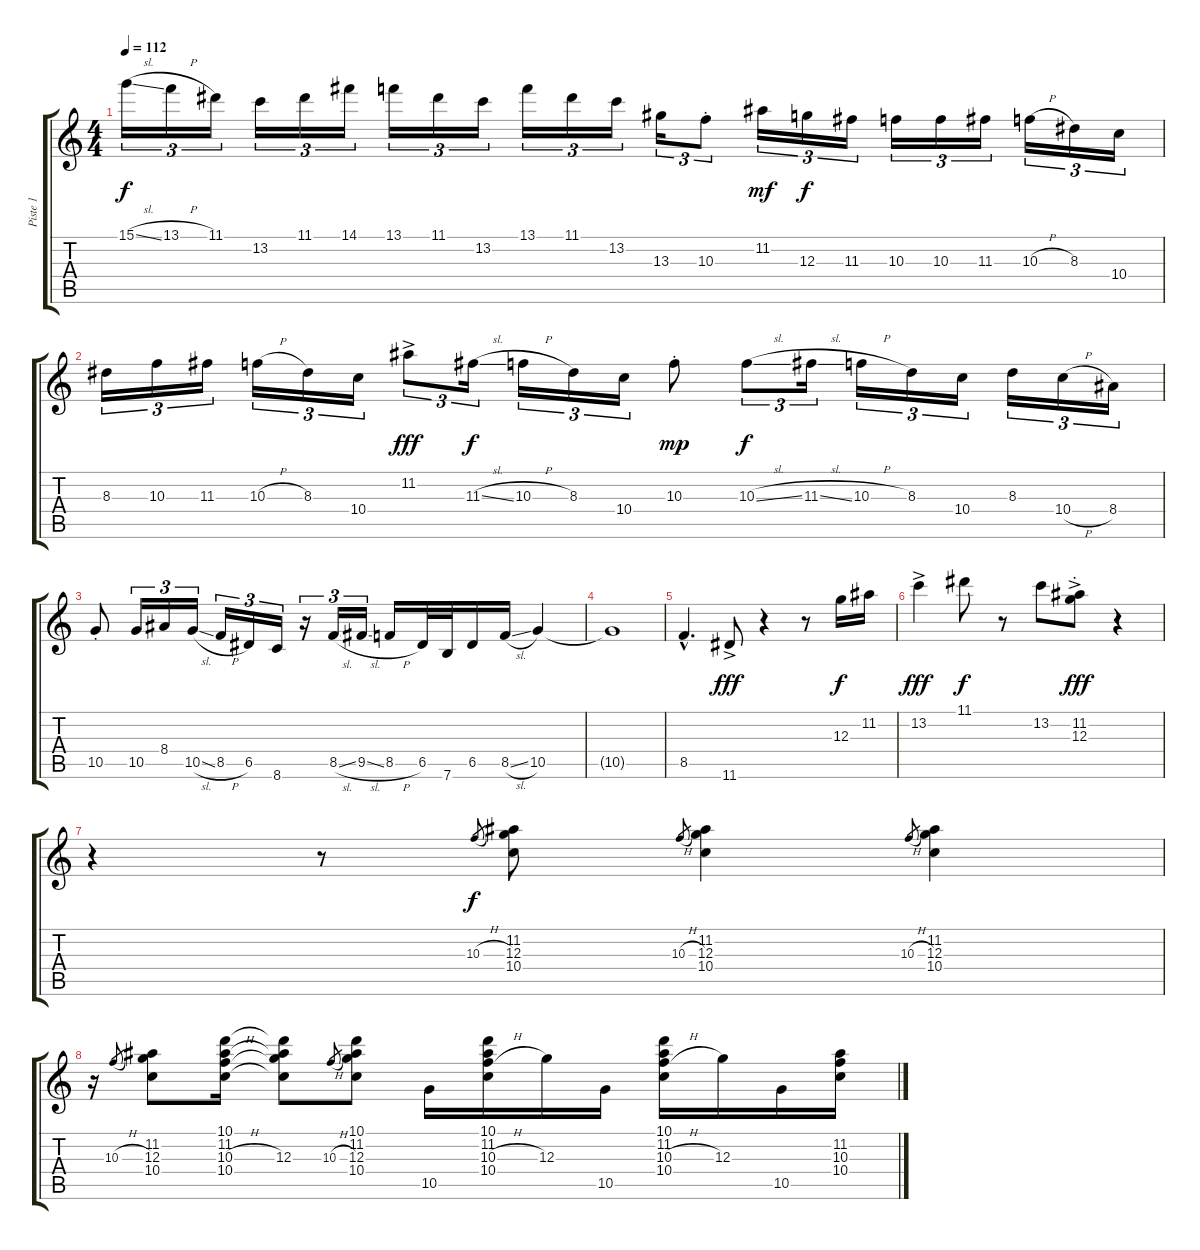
\track ("Piste 1" "Piste 1") {instrument electricguitarjazz}
\staff {score tabs}
\tuning (E4 B3 G3 D3 A2 E2) {hide}
\ts (4 4)
\tempo 112
\clef g2
\ks c
15.1{sl}.16{tu (3 2) dy f} 13.1{h}.16{tu (3 2)} 11.1.16{tu (3 2)} 13.2.16{tu (3 2)} 11.1.16{tu (3 2)} 14.1.16{tu (3 2)} 13.1.16{tu (3 2)} 11.1.16{tu (3 2)} 13.2.16{tu (3 2)} 13.1.16{tu (3 2)} 11.1.16{tu (3 2)} 13.2.16{tu (3 2)} 13.3.16{tu (3 2)} 10.3{st}.8{tu (3 2)} 11.2.16{tu (3 2) dy mf} 12.3.16{tu (3 2) dy f} 11.3.16{tu (3 2)} 10.3.16{tu (3 2)} 10.3.16{tu (3 2)} 11.3.16{tu (3 2)} 10.3{h}.16{tu (3 2)} 8.3.16{tu (3 2)} 10.4.16{tu (3 2)} |
8.3.16{tu (3 2)} 10.3.16{tu (3 2)} 11.3.16{tu (3 2)} 10.3{h}.16{tu (3 2)} 8.3.16{tu (3 2)} 10.4.16{tu (3 2)} 11.2{ac}.8{tu (3 2) dy fff} 11.3{sl}.16{tu (3 2) dy f} 10.3{h}.16{tu (3 2)} 8.3.16{tu (3 2)} 10.4.16{tu (3 2)} 10.3{st}.8{dy mp} 10.3{sl}.8{tu (3 2) dy f} 11.3{sl}.16{tu (3 2)} 10.3{h}.16{tu (3 2)} 8.3.16{tu (3 2)} 10.4.16{tu (3 2)} 8.3.16{tu (3 2)} 10.4{h}.16{tu (3 2)} 8.4.16{tu (3 2)} |
10.5{st}.8 10.5.16{tu (3 2)} 8.4.16{tu (3 2)} 10.5{sl}.16{tu (3 2)} 8.5{h}.16{tu (3 2)} 6.5.16{tu (3 2)} 8.6.16{tu (3 2)} r.16{tu (3 2)} 8.5{sl}.16{tu (3 2)} 9.5{sl}.16{tu (3 2)} 8.5{h}.16 6.5.32 7.6.32 6.5.16 8.5{sl}.16 10.5.4 |
10.5{t}.1 |
8.5{hac}.4{d} 11.6{ac}.8{dy fff} r.4 r.8 12.3.16{dy f} 11.2.16 |
13.2{ac}.4{dy fff} 11.1.8{dy f} r.8 13.2.8 (11.2{ac} 12.3{ac st}).8{dy fff} r.4 |
r.4 r.8 10.3{h}.8{gr dy f} (11.2 12.3 10.4).8 10.3{h}.8{gr} (11.2 12.3 10.4).4 10.3{h}.8{gr} (11.2 12.3 10.4).4 |
r.16 10.3{h}.8{gr} (11.2 12.3 10.4).8 (10.1 11.2 10.3{h} 10.4).16 (10.1{t} 11.2{t} 12.3 10.4{t}).8 10.3{h}.8{gr} (10.1 11.2 12.3 10.4).8 10.5.16 (10.1 11.2 10.3{h} 10.4).16 12.3.16 10.5.16 (10.1 11.2 10.3{h} 10.4).16 12.3.16 10.5.16 (11.2 10.3 10.4).16
